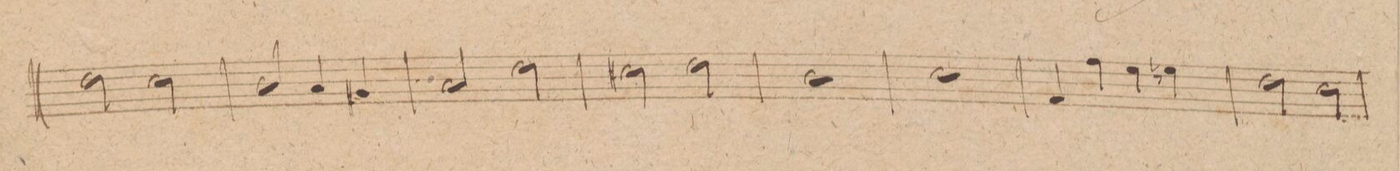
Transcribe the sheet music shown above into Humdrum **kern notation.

**kern	**dynam
*I"Trombone Baſso.	*
*clefF4	*
*k[f#c#g#]	*
*met(c)	*
*M4/4	*
2F#\	.
2E\	.
=21	=21
2D/	.
4C#/	.
4BB#X/	.
=22	=22
2C#/	.
2F#\	.
=23	=23
2E#X\	.
2F#\	.
=24	=24
1D	.
=25	=25
1E	.
=26	=26
4AA/	.
4A\	.
4G#\	.
4Gn\	.
=27	=27
2F#\	.
2E\	.
=28	=28
*-	*-
